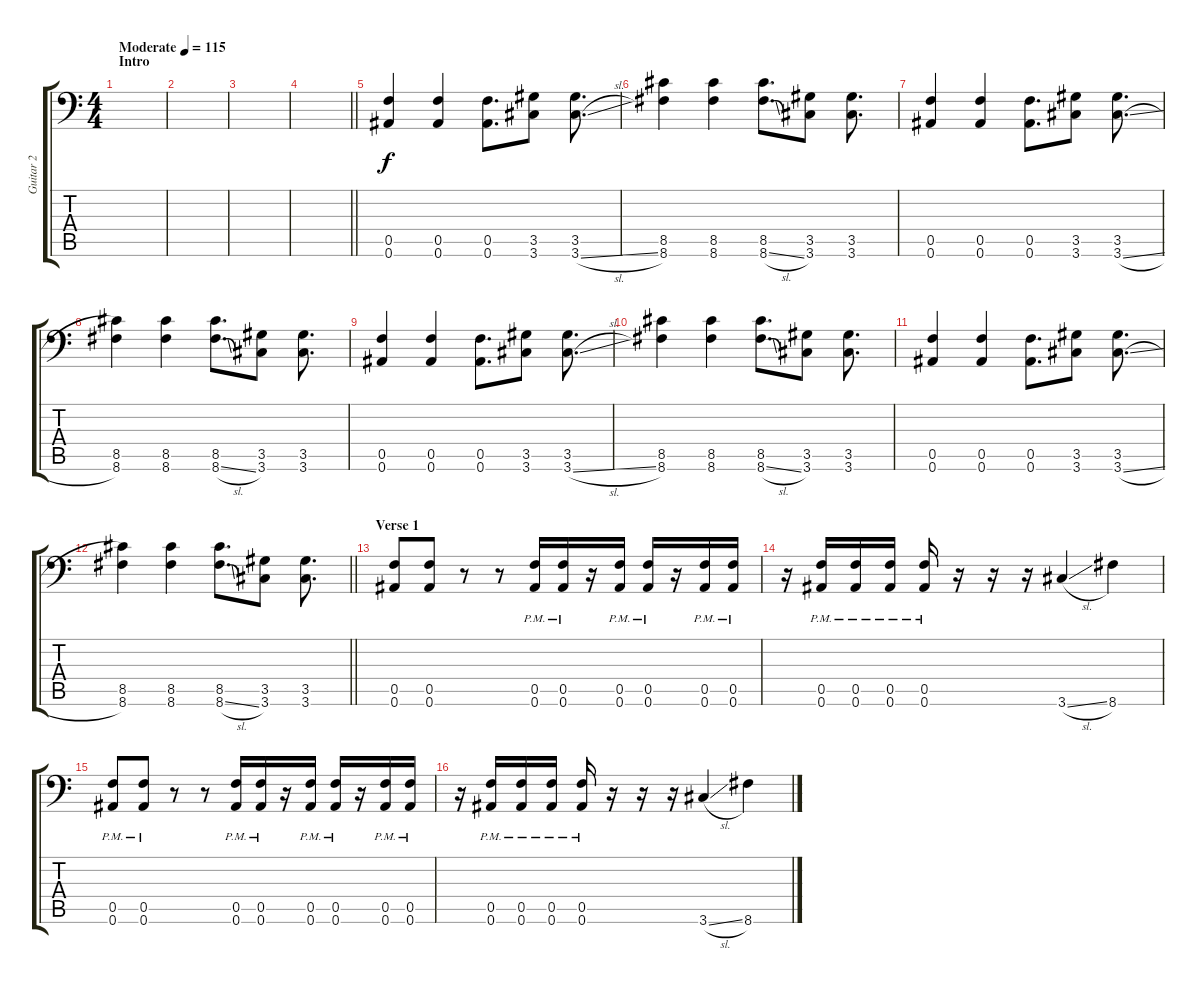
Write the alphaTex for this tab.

\track ("Guitar 2" "Guitar 2") {instrument distortionguitar}
\staff {score tabs}
\tuning (C4 G3 Eb3 Bb2 F2 Bb1) {hide}
\ts (4 4)
\section ("" "Intro")
\tempo (115 "Moderate")
\clef f4
\ks c
|
|
|
\barLineRight lightlight
|
\section ("" "")
(0.5 0.6).4 (0.5 0.6).4 (0.5 0.6).8{d} (3.5 3.6).8 (3.5 3.6{sl}).8{d} |
(8.5 8.6).4 (8.5 8.6).4 (8.5 8.6{sl}).8{d} (3.5 3.6).8 (3.5 3.6).8{d} |
(0.5 0.6).4 (0.5 0.6).4 (0.5 0.6).8{d} (3.5 3.6).8 (3.5 3.6{sl}).8{d} |
(8.5 8.6).4 (8.5 8.6).4 (8.5 8.6{sl}).8{d} (3.5 3.6).8 (3.5 3.6).8{d} |
(0.5 0.6).4 (0.5 0.6).4 (0.5 0.6).8{d} (3.5 3.6).8 (3.5 3.6{sl}).8{d} |
(8.5 8.6).4 (8.5 8.6).4 (8.5 8.6{sl}).8{d} (3.5 3.6).8 (3.5 3.6).8{d} |
(0.5 0.6).4 (0.5 0.6).4 (0.5 0.6).8{d} (3.5 3.6).8 (3.5 3.6{sl}).8{d} |
\barLineRight lightlight
(8.5 8.6).4 (8.5 8.6).4 (8.5 8.6{sl}).8{d} (3.5 3.6).8 (3.5 3.6).8{d} |
\section ("" "Verse 1")
(0.5 0.6).8 (0.5 0.6).8 r.8 r.8 (0.5{pm} 0.6{pm}).16 (0.5{pm} 0.6{pm}).16 r.16 (0.5{pm} 0.6{pm}).16 (0.5{pm} 0.6{pm}).16 r.16 (0.5{pm} 0.6{pm}).16 (0.5{pm} 0.6{pm}).16 |
r.16 (0.5{pm} 0.6{pm}).16 (0.5{pm} 0.6{pm}).16 (0.5{pm} 0.6{pm}).16 (0.5{pm} 0.6{pm}).16 r.16 r.16 r.16 3.6{sl}.4 8.6.4 |
(0.5{pm} 0.6{pm}).8 (0.5{pm} 0.6{pm}).8 r.8 r.8 (0.5{pm} 0.6{pm}).16 (0.5{pm} 0.6{pm}).16 r.16 (0.5{pm} 0.6{pm}).16 (0.5{pm} 0.6{pm}).16 r.16 (0.5{pm} 0.6{pm}).16 (0.5{pm} 0.6{pm}).16 |
r.16 (0.5{pm} 0.6{pm}).16 (0.5{pm} 0.6{pm}).16 (0.5{pm} 0.6{pm}).16 (0.5{pm} 0.6{pm}).16 r.16 r.16 r.16 3.6{sl}.4 8.6.4
